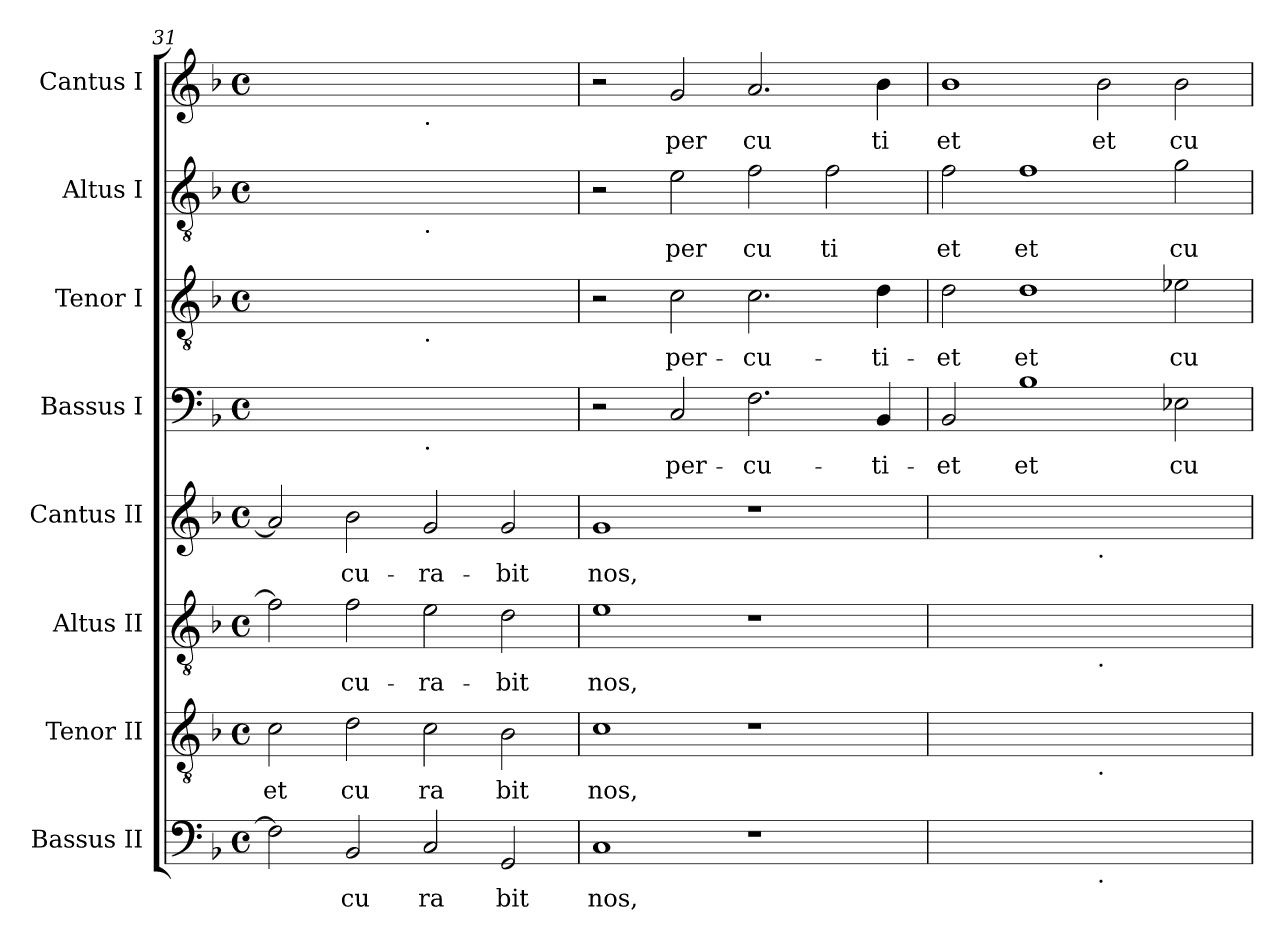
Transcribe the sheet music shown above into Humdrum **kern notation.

**kern	**text	**kern	**text	**kern	**text	**kern	**text	**kern	**text	**kern	**text	**kern	**text	**kern	**text
*part8	*part8	*part7	*part7	*part6	*part6	*part5	*part5	*part4	*part4	*part3	*part3	*part2	*part2	*part1	*part1
*staff8	*staff8	*staff7	*staff7	*staff6	*staff6	*staff5	*staff5	*staff4	*staff4	*staff3	*staff3	*staff2	*staff2	*staff1	*staff1
*I"Bassus II	*	*I"Tenor II	*	*I"Altus II	*	*I"Cantus II	*	*I"Bassus I	*	*I"Tenor I	*	*I"Altus I	*	*I"Cantus I	*
*clefF4	*	*clefGv2	*	*clefGv2	*	*clefG2	*	*clefF4	*	*clefGv2	*	*clefGv2	*	*clefG2	*
*ITrd-3c-5	*	*ITrd-3c-5	*	*ITrd-3c-5	*	*ITrd-3c-5	*	*ITrd-3c-5	*	*	*	*ITrd-3c-5	*	*ITrd-3c-5	*
*k[b-e-]	*	*k[b-e-]	*	*k[b-e-]	*	*k[b-e-]	*	*k[b-e-]	*	*k[b-]	*	*k[b-e-]	*	*k[b-e-]	*
*B-:	*	*B-:	*	*B-:	*	*B-:	*	*B-:	*	*F:	*	*B-:	*	*B-:	*
*M4/4	*	*M4/4	*	*M4/4	*	*M4/4	*	*M4/4	*	*M4/4	*	*M4/4	*	*M4/4	*
*met(c)	*	*met(c)	*	*met(c)	*	*met(c)	*	*met(c)	*	*met(c)	*	*met(c)	*	*met(c)	*
=31	=31	=31	=31	=31	=31	=31	=31	=31	=31	=31	=31	=31	=31	=31	=31
!	!	!	!LO:LY:b	!	!	!	!	!	!	!	!	!	!	!	!
2B-\]	.	2f\	et	2b-\]	.	2dd/]	.	1ryy	.	1ryy	.	1ryy	.	1ryy	.
!	!LO:LY:b	!	!LO:LY:b	!	!LO:LY:b	!	!LO:LY:b	!	!	!	!	!	!	!	!
2E-/	cu	2g\	cu	2b-\	cu-	2ee-\	cu-	.	.	.	.	.	.	.	.
!	!	!	!	!	!	!	!	!	!	!	!	!	!	!LO:TX:b:t=.	!
!	!	!	!	!	!	!	!	!	!	!	!	!LO:TX:b:t=.	!	!	!
!	!	!	!	!	!	!	!	!	!	!LO:TX:b:t=.	!	!	!	!	!
!	!	!	!	!	!	!	!	!LO:TX:b:t=.	!	!	!	!	!	!	!
!	!LO:LY:b	!	!LO:LY:b	!	!LO:LY:b	!	!LO:LY:b	!	!	!	!	!	!	!	!
2F/	ra	2f\	ra	2a\	-ra-	2cc/	-ra-	1ryy	.	1ryy	.	1ryy	.	1ryy	.
!	!LO:LY:b	!	!LO:LY:b	!	!LO:LY:b	!	!LO:LY:b	!	!	!	!	!	!	!	!
2C/	bit	2e-\	bit	2g\	-bit	2cc/	-bit	.	.	.	.	.	.	.	.
!!LO:LB:g=z
=32	=32	=32	=32	=32	=32	=32	=32	=32	=32	=32	=32	=32	=32	=32	=32
!	!LO:LY:b	!	!LO:LY:b	!	!LO:LY:b	!	!LO:LY:b	!	!	!	!	!	!	!	!
1F	nos,	1f	nos,	1a	nos,	1cc	nos,	2r	.	2r	.	2r	.	2r	.
!	!	!	!	!	!	!	!	!	!LO:LY:b	!	!LO:LY:b	!	!LO:LY:b	!	!LO:LY:b
.	.	.	.	.	.	.	.	2F/	per-	2c\	per-	2a\	per	2cc/	per
!	!	!	!	!	!	!	!	!	!LO:LY:b	!	!LO:LY:b	!	!LO:LY:b	!	!LO:LY:b
1r	.	1r	.	1r	.	1r	.	2.B-\	-cu-	2.c\	-cu-	2b-\	cu	2.dd/	cu
!	!	!	!	!	!	!	!	!	!	!	!	!	!LO:LY:b	!	!
.	.	.	.	.	.	.	.	.	.	.	.	2b-\	ti	.	.
!	!	!	!	!	!	!	!	!	!LO:LY:b	!	!LO:LY:b	!	!	!	!LO:LY:b
.	.	.	.	.	.	.	.	4E-/	-ti-	4d\	-ti-	.	.	4ee-\	ti
!!LO:PB:g=z
=33	=33	=33	=33	=33	=33	=33	=33	=33	=33	=33	=33	=33	=33	=33	=33
!	!	!	!	!	!	!	!	!	!LO:LY:b	!	!LO:LY:b	!	!LO:LY:b	!	!LO:LY:b
1ryy	.	1ryy	.	1ryy	.	1ryy	.	2E-/	-et	2d\	-et	2b-\	et	1ee-	et
!	!	!	!	!	!	!	!	!	!LO:LY:b	!	!LO:LY:b	!	!LO:LY:b	!	!
.	.	.	.	.	.	.	.	1e-	et	1d	et	1b-	et	.	.
!	!	!	!	!	!	!LO:TX:b:t=.	!	!	!	!	!	!	!	!	!
!	!	!	!	!LO:TX:b:t=.	!	!	!	!	!	!	!	!	!	!	!
!	!	!LO:TX:b:t=.	!	!	!	!	!	!	!	!	!	!	!	!	!
!LO:TX:b:t=.	!	!	!	!	!	!	!	!	!	!	!	!	!	!	!
!	!	!	!	!	!	!	!	!	!	!	!	!	!	!	!LO:LY:b
1ryy	.	1ryy	.	1ryy	.	1ryy	.	.	.	.	.	.	.	2ee-\	et
!	!	!	!	!	!	!	!	!	!LO:LY:b	!	!LO:LY:b	!	!LO:LY:b	!	!LO:LY:b
.	.	.	.	.	.	.	.	2A-X\	cu	2e-X\	cu-	2cc\	cu	2ee-\	cu
=	=	=	=	=	=	=	=	=	=	=	=	=	=	=	=
*-	*-	*-	*-	*-	*-	*-	*-	*-	*-	*-	*-	*-	*-	*-	*-
